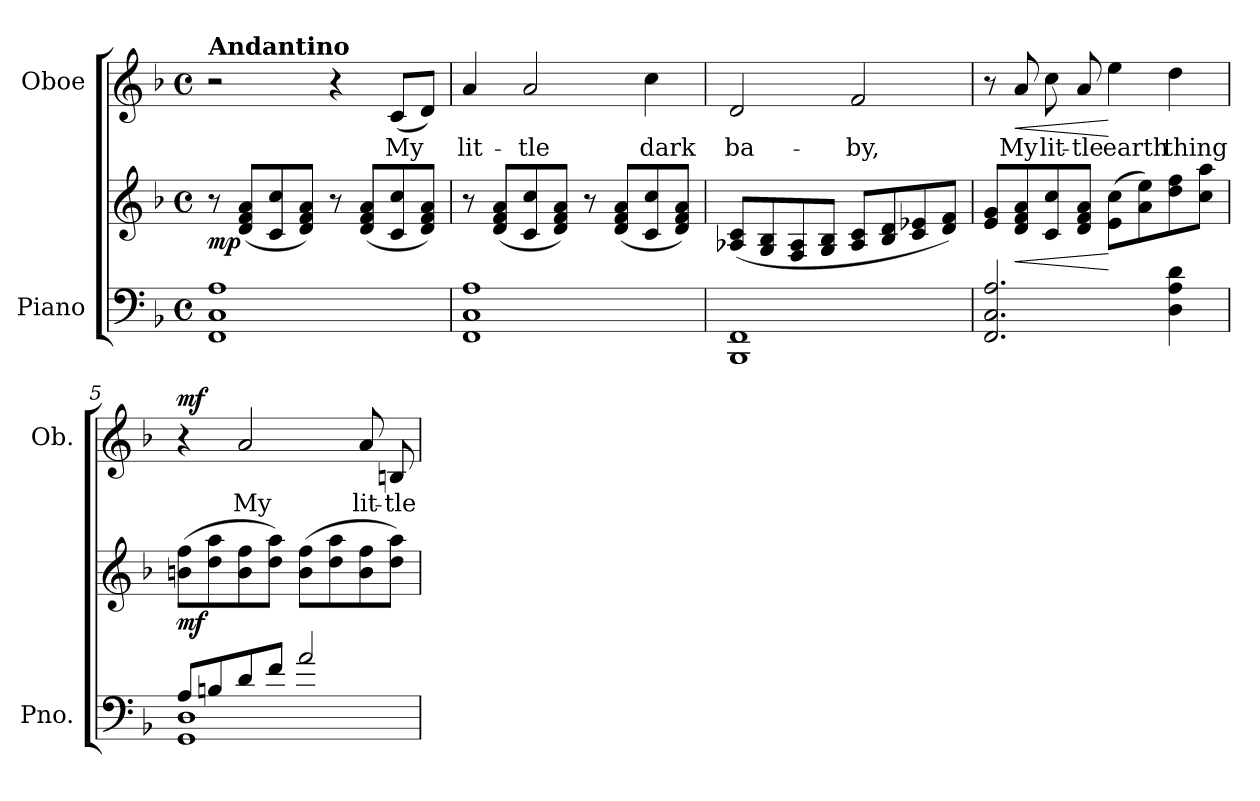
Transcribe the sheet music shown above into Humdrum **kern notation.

**kern	**kern	**dynam	**kern	**text	**dynam
*part2	*part2	*part2	*part1	*part1	*part1
*staff3	*staff2	*staff2/3	*staff1	*staff1	*staff1
*I"Piano	*	*	*I"Oboe	*	*
*I'Pno.	*	*	*I'Ob.	*	*
*clefF4	*clefG2	*	*clefG2	*	*
*k[b-]	*k[b-]	*	*k[b-]	*	*
*M4/4	*M4/4	*	*M4/4	*	*
*met(c)	*met(c)	*	*met(c)	*	*
=1	=1	=1	=1	=1	=1
!	!	!	!LO:TX:a:B:t=Andantino	!	!
!	!	!LO:DY:b	!	!	!
1FF 1C 1A	8r	mp	2r	.	.
.	(8d/ 8f/ 8a/L	.	.	.	.
.	8c/ 8cc/	.	.	.	.
.	8d/ 8f/ 8a/J)	.	.	.	.
.	8r	.	4r	.	.
.	(8d/ 8f/ 8a/L	.	.	.	.
!	!	!	!	!LO:LY:b	!
.	8c/ 8cc/	.	(8c/L	My	.
.	8d/ 8f/ 8a/J)	.	8d/J)	.	.
=2	=2	=2	=2	=2	=2
!	!	!	!	!LO:LY:b	!
1FF 1C 1A	8r	.	4a/	lit-	.
.	(8d/ 8f/ 8a/L	.	.	.	.
!	!	!	!	!LO:LY:b	!
.	8c/ 8cc/	.	2a/	-tle	.
.	8d/ 8f/ 8a/J)	.	.	.	.
.	8r	.	.	.	.
.	(8d/ 8f/ 8a/L	.	.	.	.
!	!	!	!	!LO:LY:b	!
.	8c/ 8cc/	.	4cc\	dark	.
.	8d/ 8f/ 8a/J)	.	.	.	.
=3	=3	=3	=3	=3	=3
!	!	!	!	!LO:LY:b	!
1BBB- 1FF	(8A-X/ 8c/L	.	2d/	ba-	.
.	8G/ 8B-/	.	.	.	.
.	8F/ 8A-/	.	.	.	.
.	8G/ 8B-/J	.	.	.	.
!	!	!	!	!LO:LY:b	!
.	8A-/ 8c/L	.	2f/	-by,	.
.	8B-/ 8d/	.	.	.	.
.	8c/ 8e-X/	.	.	.	.
.	8d/ 8f/J)	.	.	.	.
=4	=4	=4	=4	=4	=4
2.FF/ 2.C/ 2.A/	8e/ 8g/L	.	8r	.	.
!	!	!LO:HP:b	!	!LO:LY:b	!LO:HP:b
.	8d/ 8f/ 8a/	<	8a/	My	<
!	!	!	!	!LO:LY:b	!
.	8c/ 8cc/	.	8cc\	lit-	.
!	!	!	!	!LO:LY:b	!
.	8d/ 8f/ 8a/J	.	8a/	-tle	.
!	!	!	!	!LO:LY:b	!
.	(8e\ 8cc\L	[	4ee\	earth	[
.	8a\ 8ee\)	.	.	.	.
!	!	!	!	!LO:LY:b	!
4D\ 4A\ 4d\	8dd\ 8ff\	.	4dd\	thing	.
.	8cc\ 8aa\J	.	.	.	.
!!LO:LB:g=z
=5	=5	=5	=5	=5	=5
*^	*	*	*	*	*
!	!	!	!LO:DY:b	!	!	!LO:DY:a
8A/L	1GG 1D	(8bn\ 8ff\L	mf	4r	.	mf
8Bn/	.	8dd\ 8aa\	.	.	.	.
!	!	!	!	!	!LO:LY:b	!
8d/	.	8b\ 8ff\	.	2a/	My	.
8f/J	.	8dd\ 8aa\J)	.	.	.	.
2a/	.	(8b\ 8ff\L	.	.	.	.
.	.	8dd\ 8aa\	.	.	.	.
!	!	!	!	!	!LO:LY:b	!
.	.	8b\ 8ff\	.	8a/	lit-	.
!	!	!	!	!	!LO:LY:b	!
.	.	8dd\ 8aa\J)	.	8Bn/	-tle	.
*v	*v	*	*	*	*	*
=	=	=	=	=	=
*-	*-	*-	*-	*-	*-
